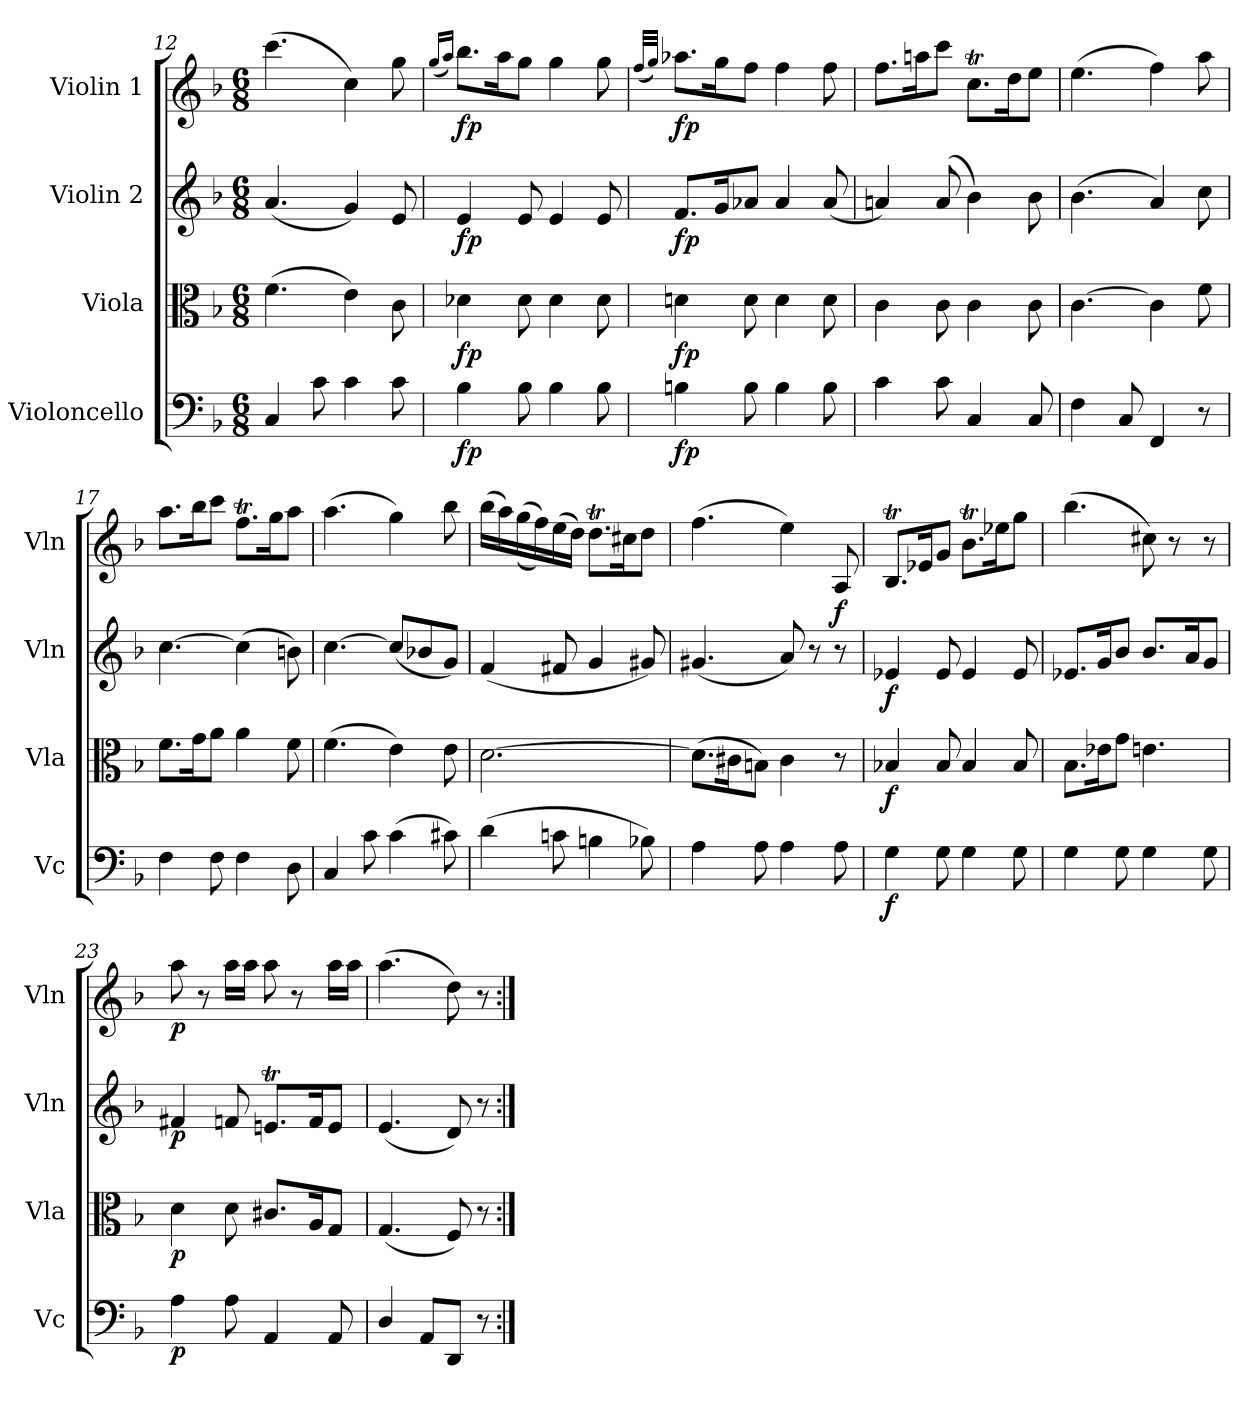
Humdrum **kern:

**kern	**dynam	**kern	**dynam	**kern	**dynam	**kern	**dynam
*part4	*part4	*part3	*part3	*part2	*part2	*part1	*part1
*staff4	*staff4	*staff3	*staff3	*staff2	*staff2	*staff1	*staff1
*I"Violoncello	*	*I"Viola	*	*I"Violin 2	*	*I"Violin 1	*
*I'Vc	*	*I'Vla	*	*I'Vln	*	*I'Vln	*
*clefF4	*	*clefC3	*	*clefG2	*	*clefG2	*
*k[b-]	*	*k[b-]	*	*k[b-]	*	*k[b-]	*
*M6/8	*	*M6/8	*	*M6/8	*	*M6/8	*
=12	=12	=12	=12	=12	=12	=12	=12
4C/	.	(>4.f\	.	(<4.a/	.	(>4.ccc\	.
8c\	.	.	.	.	.	.	.
4c\	.	4e\)	.	4g/)	.	4cc\)	.
8c\	.	8c\	.	8e/	.	8gg\	.
=13	=13	=13	=13	=13	=13	=13	=13
.	.	.	.	.	.	(>16qgg/LL	.
.	.	.	.	.	.	16qaa/JJ)	.
!	!LO:DY:b	!	!LO:DY:b	!	!LO:DY:b	!	!LO:DY:b
4B-\	fp	4d-X\	fp	4e/	fp	8.bb-\L	fp
.	.	.	.	.	.	16aa\K	.
8B-\	.	8d-\	.	8e/	.	8gg\J	.
4B-\	.	4d-\	.	4e/	.	4gg\	.
8B-\	.	8d-\	.	8e/	.	8gg\	.
=14	=14	=14	=14	=14	=14	=14	=14
.	.	.	.	.	.	(>32qff/LLL	.
.	.	.	.	.	.	32qgg/JJJ)	.
!	!LO:DY:b	!	!LO:DY:b	!	!LO:DY:b	!	!LO:DY:b
4Bn\	fp	4dn\	fp	8.f/L	fp	8.aa-X\L	fp
.	.	.	.	16g/K	.	16gg\K	.
8B\	.	8d\	.	8a-X/J	.	8ff\J	.
4B\	.	4d\	.	4a-/	.	4ff\	.
8B\	.	8d\	.	(<8a-/	.	8ff\	.
=15	=15	=15	=15	=15	=15	=15	=15
4c\	.	4c\	.	4an/)	.	8.ff\L	.
.	.	.	.	.	.	16aan\K	.
8c\	.	8c\	.	(<8a/	.	8ccc\J	.
4C/	.	4c\	.	4b-\)	.	8.ccT\L	.
.	.	.	.	.	.	16dd\K	.
8C/	.	8c\	.	8b-\	.	8ee\J	.
=16	=16	=16	=16	=16	=16	=16	=16
4F\	.	[4.c\	.	(>4.b-\	.	(>4.ee\	.
8C/	.	.	.	.	.	.	.
4FF/	.	4c\]	.	4a/)	.	4ff\)	.
8r	.	8f\	.	8cc\	.	8aa\	.
=17	=17	=17	=17	=17	=17	=17	=17
4F\	.	8.f\L	.	[4.cc\	.	8.aa\L	.
.	.	16g\K	.	.	.	16bb-\K	.
8F\	.	8a\J	.	.	.	8ccc\J	.
4F\	.	4a\	.	(>4cc\]	.	8.ffT\L	.
.	.	.	.	.	.	16gg\K	.
8D\	.	8f\	.	8bn\)	.	8aa\J	.
=18	=18	=18	=18	=18	=18	=18	=18
4C/	.	(>4.f\	.	[4.cc\	.	(>4.aa\	.
8c\	.	.	.	.	.	.	.
(>4c\	.	4e\)	.	(<8cc/L]	.	4gg\)	.
.	.	.	.	8b-X/	.	.	.
8c#X\)	.	8e\	.	8g/J)	.	8bb-\	.
=19	=19	=19	=19	=19	=19	=19	=19
(>4d\	.	[2.d\	.	(<4f/	.	(>16bb-\LL	.
.	.	.	.	.	.	16aa\)	.
.	.	.	.	.	.	(>(>16gg\	.
.	.	.	.	.	.	16ff\))	.
8cn\	.	.	.	8f#X/	.	(>16ee\	.
.	.	.	.	.	.	16dd\JJ)	.
4Bn\	.	.	.	4g/	.	8.ddT\L	.
.	.	.	.	.	.	16cc#X\K	.
8B-X\)	.	.	.	8g#X/)	.	8dd\J	.
=20	=20	=20	=20	=20	=20	=20	=20
4A\	.	(>8.d\L]	.	(<4.g#X/	.	(>4.ff\	.
.	.	16c#X\K	.	.	.	.	.
8A\	.	8Bn\J)	.	.	.	.	.
4A\	.	4c#\	.	8a/)	.	4ee\)	.
.	.	.	.	8r	.	.	.
!	!	!	!	!	!LO:DY:a	!	!
8A\	.	8r	.	8r	f	8A/	.
=21	=21	=21	=21	=21	=21	=21	=21
!	!LO:DY:b	!	!LO:DY:b	!	!LO:DY:b	!	!
4G\	f	4B-X/	f	4e-X/	f	8.B-T/L	.
.	.	.	.	.	.	16e-X/K	.
8G\	.	8B-/	.	8e-/	.	8g/J	.
4G\	.	4B-/	.	4e-/	.	8.b-T\L	.
.	.	.	.	.	.	16ee-X\K	.
8G\	.	8B-/	.	8e-/	.	8gg\J	.
=22	=22	=22	=22	=22	=22	=22	=22
4G\	.	8.B-\L	.	8.e-X/L	.	(>4.bb-\	.
.	.	16e-X\K	.	16g/K	.	.	.
8G\	.	8g\J	.	8b-/J	.	.	.
4G\	.	4.en\	.	8.b-/L	.	8cc#X\)	.
.	.	.	.	.	.	8r	.
.	.	.	.	16a/K	.	.	.
8G\	.	.	.	8g/J	.	8r	.
=23	=23	=23	=23	=23	=23	=23	=23
!	!LO:DY:b	!	!LO:DY:b	!	!LO:DY:b	!	!LO:DY:b
4A\	p	4d\	p	4f#X/	p	8aa\	p
.	.	.	.	.	.	8r	.
8A\	.	8d\	.	8fn/	.	16aa\LL	.
.	.	.	.	.	.	16aa\JJ	.
4AA/	.	8.c#X/L	.	8.ent/L	.	8aa\	.
.	.	.	.	.	.	8r	.
.	.	16A/K	.	16f/K	.	.	.
8AA/	.	8G/J	.	8e/J	.	16aa\LL	.
.	.	.	.	.	.	16aa\JJ	.
=23X10	=23X10	=23X10	=23X10	=23X10	=23X10	=23X10	=23X10
4D/	.	(<4.G/	.	(<4.e/	.	(>4.aa\	.
8AA/L	.	.	.	.	.	.	.
8DD/J	.	8F/)	.	8d/)	.	8dd\)	.
8r	.	8r	.	8r	.	8r	.
=:|!	=:|!	=:|!	=:|!	=:|!	=:|!	=:|!	=:|!
*-	*-	*-	*-	*-	*-	*-	*-
